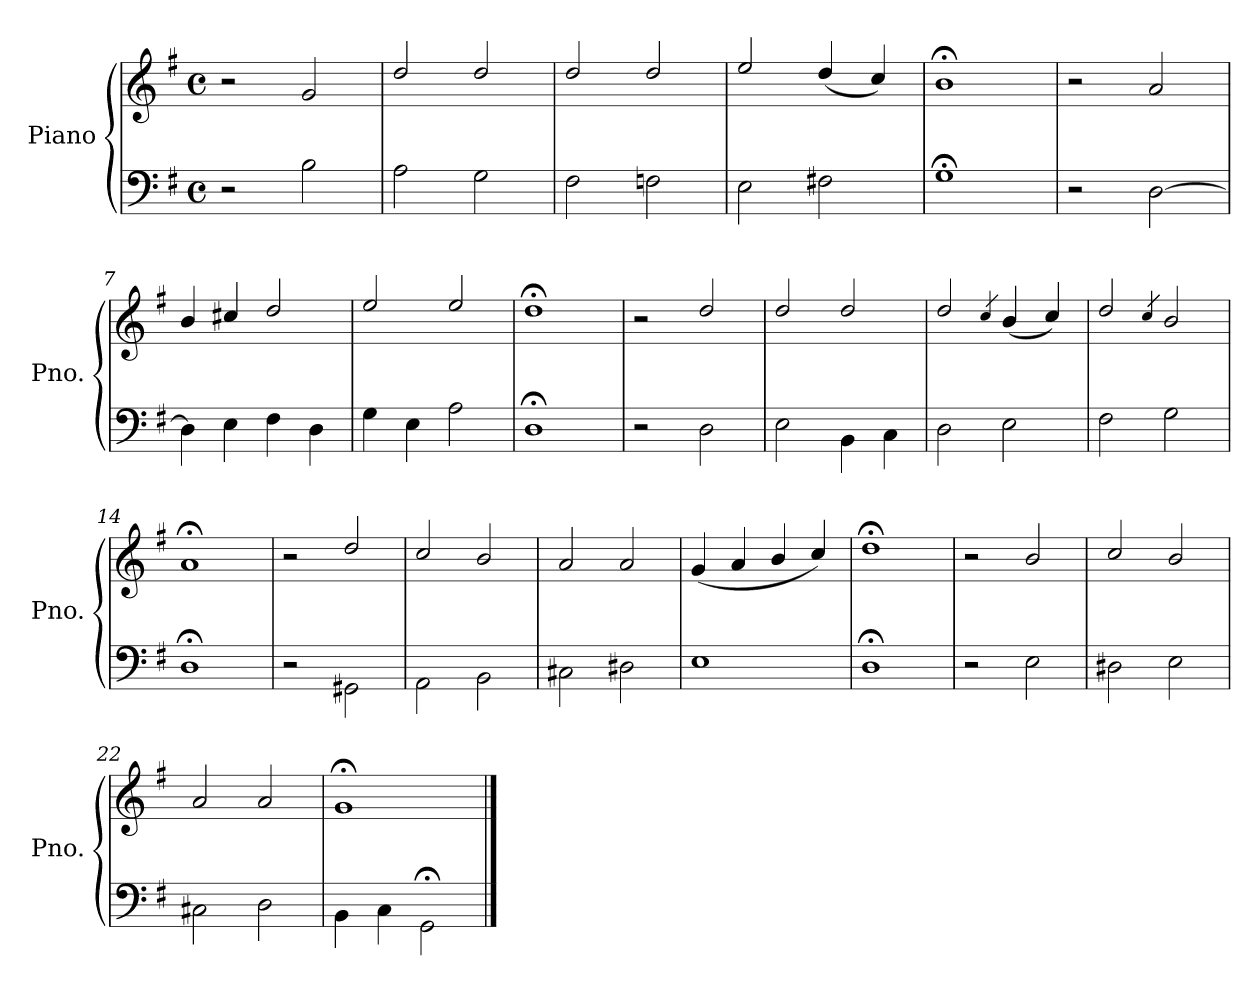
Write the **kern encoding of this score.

**kern	**kern
*part1	*part1
*staff2	*staff1
*I"Piano	*
*I'Pno.	*
*clefF4	*clefG2
*k[f#]	*k[f#]
*G:	*G:
*M4/4	*M4/4
*met(c)	*met(c)
=1	=1
2r	2r
2B\	2g/
=2	=2
2A\	2dd/
2G\	2dd/
=3	=3
2F#\	2dd/
2Fn\	2dd/
=4	=4
2E\	2ee/
2F#X\	(4dd/
.	4cc/)
=5	=5
1G;	1b;<
=6	=6
2r	2r
[<2D\	2a/
=7	=7
4D\]	4b/
4E\	4cc#X/
4F#\	2dd/
4D\	.
=8	=8
4G\	2ee/
4E\	.
2A\	2ee/
=9	=9
1D;	1dd;<
!!LO:PB:g=z
=10	=10
2r	2r
2D\	2dd/
=11	=11
2E\	2dd/
4BB\	2dd/
4C\	.
=12	=12
2D\	2dd/
.	4qcc/
2E\	(4b/
.	4cc/)
=13	=13
2F#\	2dd/
.	4qcc/
2G\	2b/
=14	=14
1D;	1a;<
=15	=15
2r	2r
2GG#X\	2dd/
=16	=16
2AA\	2cc/
2BB\	2b/
=17	=17
2C#X\	2a/
2D#X\	2a/
=18	=18
1E	(4g/
.	4a/
.	4b/
.	4cc/)
=19	=19
1D;	1dd;<
!!LO:LB:g=z
=20	=20
2r	2r
2E\	2b/
=21	=21
2D#X\	2cc/
2E\	2b/
=22	=22
2C#X\	2a/
2D\	2a/
=23	=23
4BB\	1g;<
4C\	.
2GG;\	.
==	==
*-	*-
